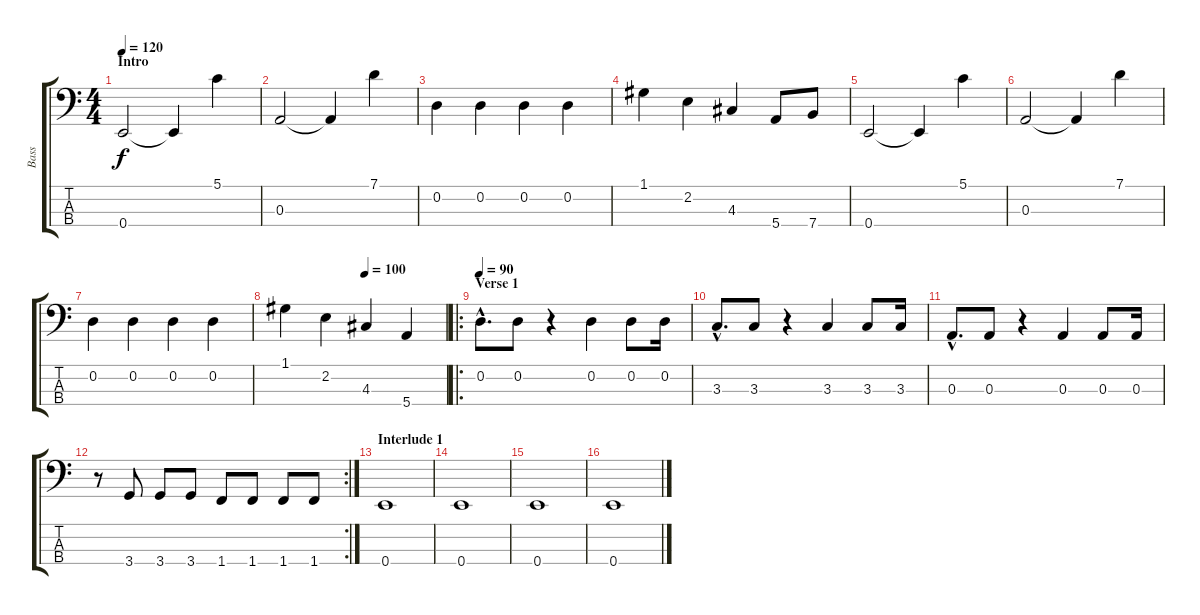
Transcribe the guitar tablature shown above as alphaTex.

\track ("Bass" "Bass") {instrument electricbassfinger}
\staff {score tabs}
\tuning (G2 D2 A1 E1) {hide}
\ts (4 4)
\section ("" "Intro")
\tempo 120
\clef f4
\ks c
0.4.2{dy f instrument electricbassfinger} 0.4{t}.4 5.1.4 |
0.3.2 0.3{t}.4 7.1.4 |
0.2.4 0.2.4 0.2.4 0.2.4 |
1.1.4 2.2.4 4.3.4 5.4.8 7.4.8 |
0.4.2 0.4{t}.4 5.1.4 |
0.3.2 0.3{t}.4 7.1.4 |
0.2.4 0.2.4 0.2.4 0.2.4 |
\tempo (100 0.5)
1.1.4 2.2.4 4.3.4 5.4.4 |
\ro
\section ("" "Verse 1")
\tempo 90
0.2{hac}.8{d} 0.2.8 r.4 0.2.4 0.2.8 0.2.16 |
3.3{hac}.8{d} 3.3.8 r.4 3.3.4 3.3.8 3.3.16 |
0.3{hac}.8{d} 0.3.8 r.4 0.3.4 0.3.8 0.3.16 |
\rc 2
r.8 3.4.8 3.4.8 3.4.8 1.4.8 1.4.8 1.4.8 1.4.8 |
\section ("" "Interlude 1")
0.4.1 |
0.4.1 |
0.4.1 |
0.4.1
